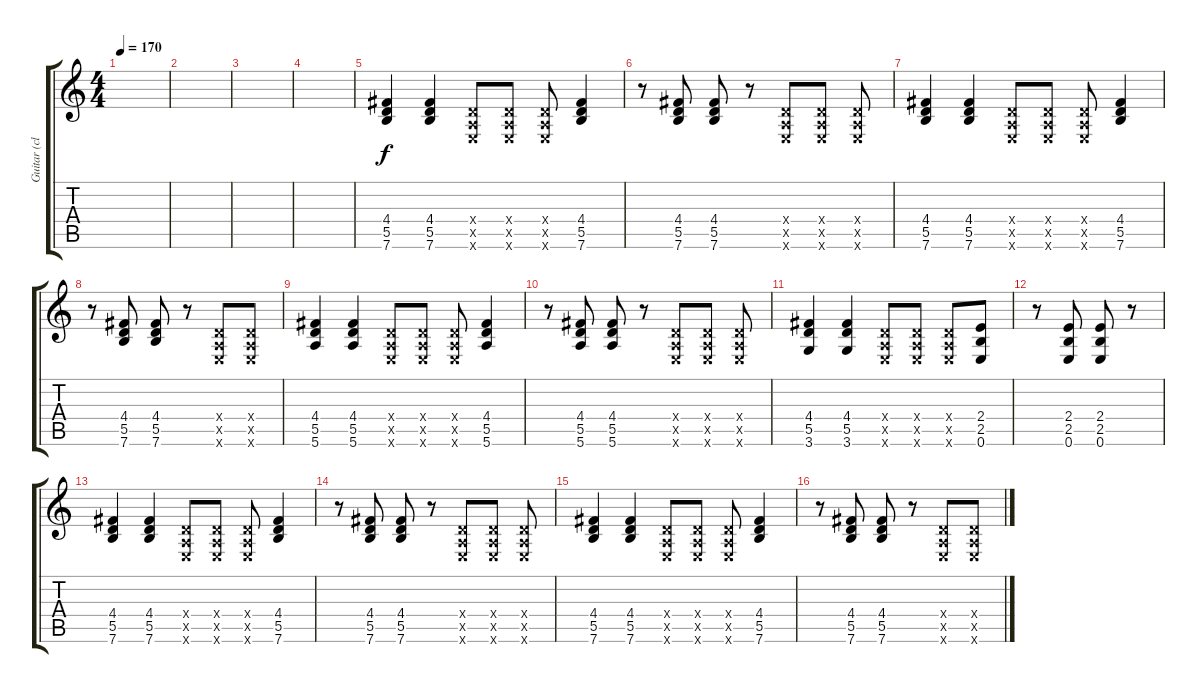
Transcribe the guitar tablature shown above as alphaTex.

\track ("Guitar (clean)" "Guitar (cl") {instrument electricguitarclean}
\staff {score tabs}
\tuning (E4 B3 G3 D3 A2 E2) {hide}
\ts (4 4)
\tempo 170
\clef g2
\ks c
|
|
|
|
(4.4 5.5 7.6).4 (4.4 5.5 7.6).4 (0.4{x} 0.5{x} 0.6{x}).8 (0.4{x} 0.5{x} 0.6{x}).8 (0.4{x} 0.5{x} 0.6{x}).8 (4.4 5.5 7.6).4 |
r.8 (4.4 5.5 7.6).8 (4.4 5.5 7.6).8 r.8 (0.4{x} 0.5{x} 0.6{x}).8 (0.4{x} 0.5{x} 0.6{x}).8 (0.4{x} 0.5{x} 0.6{x}).8 |
(4.4 5.5 7.6).4 (4.4 5.5 7.6).4 (0.4{x} 0.5{x} 0.6{x}).8 (0.4{x} 0.5{x} 0.6{x}).8 (0.4{x} 0.5{x} 0.6{x}).8 (4.4 5.5 7.6).4 |
r.8 (4.4 5.5 7.6).8 (4.4 5.5 7.6).8 r.8 (0.4{x} 0.5{x} 0.6{x}).8 (0.4{x} 0.5{x} 0.6{x}).8 |
(4.4 5.5 5.6).4 (4.4 5.5 5.6).4 (0.4{x} 0.5{x} 0.6{x}).8 (0.4{x} 0.5{x} 0.6{x}).8 (0.4{x} 0.5{x} 0.6{x}).8 (4.4 5.5 5.6).4 |
r.8 (4.4 5.5 5.6).8 (4.4 5.5 5.6).8 r.8 (0.4{x} 0.5{x} 0.6{x}).8 (0.4{x} 0.5{x} 0.6{x}).8 (0.4{x} 0.5{x} 0.6{x}).8 |
(4.4 5.5 3.6).4 (4.4 5.5 3.6).4 (0.4{x} 0.5{x} 0.6{x}).8 (0.4{x} 0.5{x} 0.6{x}).8 (0.4{x} 0.5{x} 0.6{x}).8 (2.4 2.5 0.6).8 |
r.8 (2.4 2.5 0.6).8 (2.4 2.5 0.6).8 r.8 |
(4.4 5.5 7.6).4 (4.4 5.5 7.6).4 (0.4{x} 0.5{x} 0.6{x}).8 (0.4{x} 0.5{x} 0.6{x}).8 (0.4{x} 0.5{x} 0.6{x}).8 (4.4 5.5 7.6).4 |
r.8 (4.4 5.5 7.6).8 (4.4 5.5 7.6).8 r.8 (0.4{x} 0.5{x} 0.6{x}).8 (0.4{x} 0.5{x} 0.6{x}).8 (0.4{x} 0.5{x} 0.6{x}).8 |
(4.4 5.5 7.6).4 (4.4 5.5 7.6).4 (0.4{x} 0.5{x} 0.6{x}).8 (0.4{x} 0.5{x} 0.6{x}).8 (0.4{x} 0.5{x} 0.6{x}).8 (4.4 5.5 7.6).4 |
r.8 (4.4 5.5 7.6).8 (4.4 5.5 7.6).8 r.8 (0.4{x} 0.5{x} 0.6{x}).8 (0.4{x} 0.5{x} 0.6{x}).8
